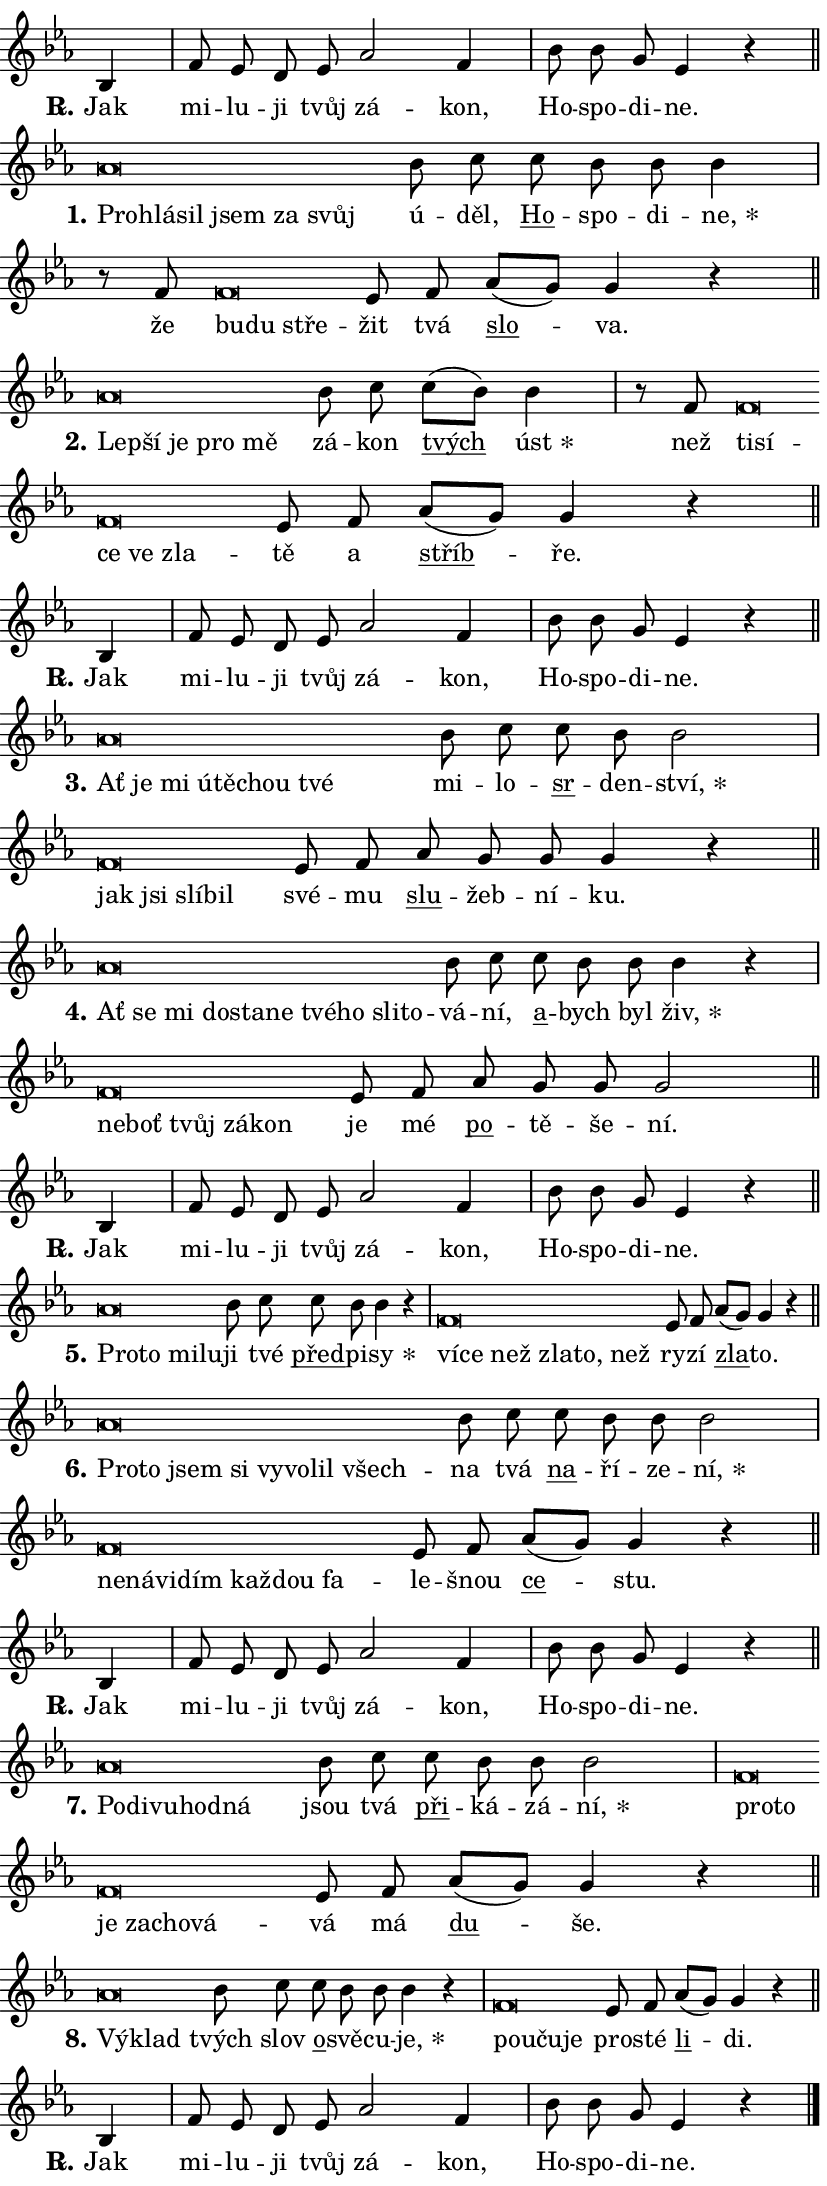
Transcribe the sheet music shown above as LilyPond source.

\version "2.24.0"
\header { tagline = "" }
\paper {
  indent = 0\cm
  top-margin = 0\cm
  right-margin = 0.13\cm % to fit lyric hyphens
  bottom-margin = 0\cm
  left-margin = 0\cm
  paper-width = 14\cm
  page-breaking = #ly:one-page-breaking
  system-system-spacing.basic-distance = #11
  score-system-spacing.basic-distance = #11
  ragged-last = ##f
}


%% Author: Thomas Morley
%% https://lists.gnu.org/archive/html/lilypond-user/2020-05/msg00002.html
#(define (line-position grob)
"Returns position of @var[grob} in current system:
   @code{'start}, if at first time-step
   @code{'end}, if at last time-step
   @code{'middle} otherwise
"
  (let* ((col (ly:item-get-column grob))
         (ln (ly:grob-object col 'left-neighbor))
         (rn (ly:grob-object col 'right-neighbor))
         (col-to-check-left (if (ly:grob? ln) ln col))
         (col-to-check-right (if (ly:grob? rn) rn col))
         (break-dir-left
           (and
             (ly:grob-property col-to-check-left 'non-musical #f)
             (ly:item-break-dir col-to-check-left)))
         (break-dir-right
           (and
             (ly:grob-property col-to-check-right 'non-musical #f)
             (ly:item-break-dir col-to-check-right))))
        (cond ((eqv? 1 break-dir-left) 'start)
              ((eqv? -1 break-dir-right) 'end)
              (else 'middle))))

#(define (tranparent-at-line-position vctor)
  (lambda (grob)
  "Relying on @code{line-position} select the relevant enry from @var{vctor}.
Used to determine transparency,"
    (case (line-position grob)
      ((end) (not (vector-ref vctor 0)))
      ((middle) (not (vector-ref vctor 1)))
      ((start) (not (vector-ref vctor 2))))))

noteHeadBreakVisibility =
#(define-music-function (break-visibility)(vector?)
"Makes @code{NoteHead}s transparent relying on @var{break-visibility}"
#{
  \override NoteHead.transparent =
    #(tranparent-at-line-position break-visibility)
#})

#(define delete-ledgers-for-transparent-note-heads
  (lambda (grob)
    "Reads whether a @code{NoteHead} is transparent.
If so this @code{NoteHead} is removed from @code{'note-heads} from
@var{grob}, which is supposed to be @code{LedgerLineSpanner}.
As a result ledgers are not printed for this @code{NoteHead}"
    (let* ((nhds-array (ly:grob-object grob 'note-heads))
           (nhds-list
             (if (ly:grob-array? nhds-array)
                 (ly:grob-array->list nhds-array)
                 '()))
           ;; Relies on the transparent-property being done before
           ;; Staff.LedgerLineSpanner.after-line-breaking is executed.
           ;; This is fragile ...
           (to-keep
             (remove
               (lambda (nhd)
                 (ly:grob-property nhd 'transparent #f))
               nhds-list)))
      ;; TODO find a better method to iterate over grob-arrays, similiar
      ;; to filter/remove etc for lists
      ;; For now rebuilt from scratch
      (set! (ly:grob-object grob 'note-heads)  '())
      (for-each
        (lambda (nhd)
          (ly:pointer-group-interface::add-grob grob 'note-heads nhd))
        to-keep))))

squashNotes = {
  \override NoteHead.X-extent = #'(-0.2 . 0.2)
  \override NoteHead.Y-extent = #'(-0.75 . 0)
  \override NoteHead.stencil =
    #(lambda (grob)
       (let ((pos (ly:grob-property grob 'staff-position)))
         (begin
           (if (< pos -7) (display "ERROR: Lower brevis then expected\n") (display ""))
           (if (<= pos -6) ly:text-interface::print ly:note-head::print))))
}
unSquashNotes = {
  \revert NoteHead.X-extent
  \revert NoteHead.Y-extent
  \revert NoteHead.stencil
}

hideNotes = \noteHeadBreakVisibility #begin-of-line-visible
unHideNotes = \noteHeadBreakVisibility #all-visible

% work-around for resetting accidentals
% https://lilypond.org/doc/v2.23/Documentation/notation/displaying-rhythms#unmetered-music
cadenzaMeasure = {
  \cadenzaOff
  \partial 1024 s1024
  \cadenzaOn
}

#(define-markup-command (accent layout props text) (markup?)
  "Underline accented syllable"
  (interpret-markup layout props
    #{\markup \override #'(offset . 4.3) \underline { #text }#}))

responsum = \markup \concat {
  "R" \hspace #-1.05 \path #0.1 #'((moveto 0 0.07) (lineto 0.9 0.8)) \hspace #0.05 "."
}

spaceSize = #0.6828661417322834 % exact space size for TeX Gyre Schola

\layout {
  \context {
    \Staff
    \remove "Time_signature_engraver"
    \override LedgerLineSpanner.after-line-breaking = #delete-ledgers-for-transparent-note-heads
  }
  \context {
    \Lyrics {
      \override LyricSpace.minimum-distance = \spaceSize
      \override LyricText.font-name = #"TeX Gyre Schola"
      \override LyricText.font-size = 1
      \override StanzaNumber.font-name = #"TeX Gyre Schola Bold"
      \override StanzaNumber.font-size = 1
    }
  }
  \context {
    \Score 
    \override NoteHead.text =
      #(lambda (grob) 
        (let ((pos (ly:grob-property grob 'staff-position)))
          #{\markup {
            \combine
              \halign #-0.55 \raise #(if (= pos -6) 0 0.5) \override #'(thickness . 2) \draw-line #'(3.2 . 0)
              \musicglyph "noteheads.sM1"
          }#}))
  }
}

% magnetic-lyrics.ily
%
%   written by
%     Jean Abou Samra <jean@abou-samra.fr>
%     Werner Lemberg <wl@gnu.org>
%
%   adapted by
%     Jiri Hon <jiri.hon@gmail.com>
%
% Version 2022-Apr-15

% https://www.mail-archive.com/lilypond-user@gnu.org/msg149350.html

#(define (Left_hyphen_pointer_engraver context)
   "Collect syllable-hyphen-syllable occurrences in lyrics and store
them in properties.  This engraver only looks to the left.  For
example, if the lyrics input is @code{foo -- bar}, it does the
following.

@itemize @bullet
@item
Set the @code{text} property of the @code{LyricHyphen} grob between
@q{foo} and @q{bar} to @code{foo}.

@item
Set the @code{left-hyphen} property of the @code{LyricText} grob with
text @q{foo} to the @code{LyricHyphen} grob between @q{foo} and
@q{bar}.
@end itemize

Use this auxiliary engraver in combination with the
@code{lyric-@/text::@/apply-@/magnetic-@/offset!} hook."
   (let ((hyphen #f)
         (text #f))
     (make-engraver
      (acknowledgers
       ((lyric-syllable-interface engraver grob source-engraver)
        (set! text grob)))
      (end-acknowledgers
       ((lyric-hyphen-interface engraver grob source-engraver)
        ;(when (not (grob::has-interface grob 'lyric-space-interface))
          (set! hyphen grob)));)
      ((stop-translation-timestep engraver)
       (when (and text hyphen)
         (ly:grob-set-object! text 'left-hyphen hyphen))
       (set! text #f)
       (set! hyphen #f)))))

#(define (lyric-text::apply-magnetic-offset! grob)
   "If the space between two syllables is less than the value in
property @code{LyricText@/.details@/.squash-threshold}, move the right
syllable to the left so that it gets concatenated with the left
syllable.

Use this function as a hook for
@code{LyricText@/.after-@/line-@/breaking} if the
@code{Left_@/hyphen_@/pointer_@/engraver} is active."
   (let ((hyphen (ly:grob-object grob 'left-hyphen #f)))
     (when hyphen
       (let ((left-text (ly:spanner-bound hyphen LEFT)))
         (when (grob::has-interface left-text 'lyric-syllable-interface)
           (let* ((common (ly:grob-common-refpoint grob left-text X))
                  (this-x-ext (ly:grob-extent grob common X))
                  (left-x-ext
                   (begin
                     ;; Trigger magnetism for left-text.
                     (ly:grob-property left-text 'after-line-breaking)
                     (ly:grob-extent left-text common X)))
                  ;; `delta` is the gap width between two syllables.
                  (delta (- (interval-start this-x-ext)
                            (interval-end left-x-ext)))
                  (details (ly:grob-property grob 'details))
                  (threshold (assoc-get 'squash-threshold details 0.2)))
             (when (< delta threshold)
               (let* (;; We have to manipulate the input text so that
                      ;; ligatures crossing syllable boundaries are not
                      ;; disabled.  For languages based on the Latin
                      ;; script this is essentially a beautification.
                      ;; However, for non-Western scripts it can be a
                      ;; necessity.
                      (lt (ly:grob-property left-text 'text))
                      (rt (ly:grob-property grob 'text))
                      (is-space (grob::has-interface hyphen 'lyric-space-interface))
                      (space (if is-space " " ""))
                      (extra-delta (if is-space spaceSize 0))
                      ;; Append new syllable.
                      (ltrt-space (if (and (string? lt) (string? rt))
                                (string-append lt space rt)
                                (make-concat-markup (list lt space rt))))
                      ;; Right-align `ltrt` to the right side.
                      (ltrt-space-markup (grob-interpret-markup
                               grob
                               (make-translate-markup
                                (cons (interval-length this-x-ext) 0)
                                (make-right-align-markup ltrt-space)))))
                 (begin
                   ;; Don't print `left-text`.
                   (ly:grob-set-property! left-text 'stencil #f)
                   ;; Set text and stencil (which holds all collected
                   ;; syllables so far) and shift it to the left.
                   (ly:grob-set-property! grob 'text ltrt-space)
                   (ly:grob-set-property! grob 'stencil ltrt-space-markup)
                   (ly:grob-translate-axis! grob (- (- delta extra-delta)) X))))))))))


#(define (lyric-hyphen::displace-bounds-first grob)
   ;; Make very sure this callback isn't triggered too early.
   (let ((left (ly:spanner-bound grob LEFT))
         (right (ly:spanner-bound grob RIGHT)))
     (ly:grob-property left 'after-line-breaking)
     (ly:grob-property right 'after-line-breaking)
     (ly:lyric-hyphen::print grob)))

squashThreshold = #0.4

\layout {
  \context {
    \Lyrics
    \consists #Left_hyphen_pointer_engraver
    \override LyricText.after-line-breaking =
      #lyric-text::apply-magnetic-offset!
    \override LyricHyphen.stencil = #lyric-hyphen::displace-bounds-first
    \override LyricText.details.squash-threshold = \squashThreshold
    \override LyricHyphen.minimum-distance = 0
    \override LyricHyphen.minimum-length = \squashThreshold
  }
}

squashText = \override LyricText.details.squash-threshold = 9999
unSquashText = \override LyricText.details.squash-threshold = \squashThreshold

leftText = \override LyricText.self-alignment-X = #LEFT
unLeftText = \revert LyricText.self-alignment-X

starOffset = #(lambda (grob) 
                (let ((x_offset (ly:self-alignment-interface::aligned-on-x-parent grob)))
                  (if (= x_offset 0) 0 (+ x_offset 1.2))))

star = #(define-music-function (syllable)(string?)
"Append star separator at the end of a syllable"
#{
  \once \override LyricText.X-offset = #starOffset
  \lyricmode { \markup {
    #syllable
    \override #'((font-name . "TeX Gyre Schola Bold")) \hspace #0.2 \lower #0.65 \larger "*"
  } }
#})

starAccent = #(define-music-function (syllable)(string?)
"Append star separator at the end of a syllable and make accent"
#{
  \once \override LyricText.X-offset = #starOffset
  \lyricmode { \markup {
    \accent #syllable
    \override #'((font-name . "TeX Gyre Schola Bold")) \hspace #0.2 \lower #0.65 \larger "*"
  } }
#})

breath = #(define-music-function (syllable)(string?)
"Append breathing indicator at the end of a syllable"
#{
  \lyricmode { \markup { #syllable "+" } }
#})

optionalBreath = #(define-music-function (syllable)(string?)
"Append optional breathing indicator at the end of a syllable"
#{
  \lyricmode { \markup { #syllable "(+)" } }
#})


\score {
    <<
        \new Voice = "melody" { \cadenzaOn \key es \major \relative { bes4 \cadenzaMeasure \bar "|" f'8 es d es as2 f4 \cadenzaMeasure \bar "|" bes8 bes g es4 r \cadenzaMeasure \bar "||" \break } }
        \new Lyrics \lyricsto "melody" { \lyricmode { \set stanza = \responsum
Jak mi -- lu -- ji tvůj zá -- kon, Ho -- spo -- di -- ne. } }
    >>
    \layout {}
}

\score {
    <<
        \new Voice = "melody" { \cadenzaOn \key es \major \relative { \squashNotes as'\breve*1/16 \hideNotes \breve*1/16 \bar "" \breve*1/16 \bar "" \breve*1/16 \bar "" \breve*1/16 \breve*1/16 \bar "" \unHideNotes \unSquashNotes bes8 c \bar "" c bes bes bes4 \cadenzaMeasure \bar "|" r8 f8 \squashNotes f\breve*1/16 \hideNotes \breve*1/16 \breve*1/16 \bar "" \unHideNotes \unSquashNotes es8 f \bar "" as[( g)] g4 r \cadenzaMeasure \bar "||" \break } }
        \new Lyrics \lyricsto "melody" { \lyricmode { \set stanza = "1."
\leftText Pro -- \squashText hlá -- sil jsem za svůj \unLeftText \unSquashText ú -- děl, \markup \accent Ho -- spo -- di -- \star ne, že \leftText bu -- \squashText du stře -- \unLeftText \unSquashText žit tvá \markup \accent slo -- va. } }
    >>
    \layout {}
}

\score {
    <<
        \new Voice = "melody" { \cadenzaOn \key es \major \relative { \squashNotes as'\breve*1/16 \hideNotes \breve*1/16 \bar "" \breve*1/16 \bar "" \breve*1/16 \breve*1/16 \bar "" \unHideNotes \unSquashNotes bes8 c \bar "" c[( bes)] bes4 \cadenzaMeasure \bar "|" r8 f8 \squashNotes f\breve*1/16 \hideNotes \breve*1/16 \bar "" \breve*1/16 \bar "" \breve*1/16 \breve*1/16 \bar "" \unHideNotes \unSquashNotes es8 f \bar "" as[( g)] g4 r \cadenzaMeasure \bar "||" \break } }
        \new Lyrics \lyricsto "melody" { \lyricmode { \set stanza = "2."
\leftText Lep -- \squashText ší je pro mě \unLeftText \unSquashText zá -- kon \markup \accent tvých \star úst než \leftText ti -- \squashText sí -- ce ve zla -- \unLeftText \unSquashText tě a \markup \accent stříb -- ře. } }
    >>
    \layout {}
}

\score {
    <<
        \new Voice = "melody" { \cadenzaOn \key es \major \relative { bes4 \cadenzaMeasure \bar "|" f'8 es d es as2 f4 \cadenzaMeasure \bar "|" bes8 bes g es4 r \cadenzaMeasure \bar "||" \break } }
        \new Lyrics \lyricsto "melody" { \lyricmode { \set stanza = \responsum
Jak mi -- lu -- ji tvůj zá -- kon, Ho -- spo -- di -- ne. } }
    >>
    \layout {}
}

\score {
    <<
        \new Voice = "melody" { \cadenzaOn \key es \major \relative { \squashNotes as'\breve*1/16 \hideNotes \breve*1/16 \bar "" \breve*1/16 \bar "" \breve*1/16 \bar "" \breve*1/16 \bar "" \breve*1/16 \breve*1/16 \bar "" \unHideNotes \unSquashNotes bes8 c \bar "" c bes bes2 \cadenzaMeasure \bar "|" \squashNotes f\breve*1/16 \hideNotes \breve*1/16 \bar "" \breve*1/16 \breve*1/16 \bar "" \unHideNotes \unSquashNotes es8 f \bar "" as g g g4 r \cadenzaMeasure \bar "||" \break } }
        \new Lyrics \lyricsto "melody" { \lyricmode { \set stanza = "3."
\leftText Ať \squashText je mi ú -- tě -- chou tvé \unLeftText \unSquashText mi -- lo -- \markup \accent sr -- den -- \star ství, \leftText jak \squashText jsi slí -- bil \unLeftText \unSquashText své -- mu \markup \accent slu -- žeb -- ní -- ku. } }
    >>
    \layout {}
}

\score {
    <<
        \new Voice = "melody" { \cadenzaOn \key es \major \relative { \squashNotes as'\breve*1/16 \hideNotes \breve*1/16 \bar "" \breve*1/16 \bar "" \breve*1/16 \bar "" \breve*1/16 \bar "" \breve*1/16 \bar "" \breve*1/16 \bar "" \breve*1/16 \bar "" \breve*1/16 \breve*1/16 \bar "" \unHideNotes \unSquashNotes bes8 c \bar "" c bes bes bes4 r \cadenzaMeasure \bar "|" \squashNotes f\breve*1/16 \hideNotes \breve*1/16 \bar "" \breve*1/16 \bar "" \breve*1/16 \breve*1/16 \bar "" \unHideNotes \unSquashNotes es8 f \bar "" as g g g2 \cadenzaMeasure \bar "||" \break } }
        \new Lyrics \lyricsto "melody" { \lyricmode { \set stanza = "4."
\leftText Ať \squashText se mi do -- sta -- ne tvé -- ho sli -- to -- \unLeftText \unSquashText vá -- ní, \markup \accent a -- bych byl \star živ, \leftText ne -- \squashText boť tvůj zá -- kon \unLeftText \unSquashText je mé \markup \accent po -- tě -- še -- ní. } }
    >>
    \layout {}
}

\score {
    <<
        \new Voice = "melody" { \cadenzaOn \key es \major \relative { bes4 \cadenzaMeasure \bar "|" f'8 es d es as2 f4 \cadenzaMeasure \bar "|" bes8 bes g es4 r \cadenzaMeasure \bar "||" \break } }
        \new Lyrics \lyricsto "melody" { \lyricmode { \set stanza = \responsum
Jak mi -- lu -- ji tvůj zá -- kon, Ho -- spo -- di -- ne. } }
    >>
    \layout {}
}

\score {
    <<
        \new Voice = "melody" { \cadenzaOn \key es \major \relative { \squashNotes as'\breve*1/16 \hideNotes \breve*1/16 \bar "" \breve*1/16 \breve*1/16 \bar "" \unHideNotes \unSquashNotes bes8 c \bar "" c bes bes4 r \cadenzaMeasure \bar "|" \squashNotes f\breve*1/16 \hideNotes \breve*1/16 \bar "" \breve*1/16 \bar "" \breve*1/16 \bar "" \breve*1/16 \breve*1/16 \bar "" \unHideNotes \unSquashNotes es8 f \bar "" as[( g)] g4 r \cadenzaMeasure \bar "||" \break } }
        \new Lyrics \lyricsto "melody" { \lyricmode { \set stanza = "5."
\leftText Pro -- \squashText to mi -- lu -- \unLeftText \unSquashText ji tvé \markup \accent před -- pi -- \star sy \leftText ví -- \squashText ce než zla -- to, než \unLeftText \unSquashText ry -- zí \markup \accent zla -- to. } }
    >>
    \layout {}
}

\score {
    <<
        \new Voice = "melody" { \cadenzaOn \key es \major \relative { \squashNotes as'\breve*1/16 \hideNotes \breve*1/16 \bar "" \breve*1/16 \bar "" \breve*1/16 \bar "" \breve*1/16 \bar "" \breve*1/16 \bar "" \breve*1/16 \breve*1/16 \bar "" \unHideNotes \unSquashNotes bes8 c \bar "" c bes bes bes2 \cadenzaMeasure \bar "|" \squashNotes f\breve*1/16 \hideNotes \breve*1/16 \bar "" \breve*1/16 \bar "" \breve*1/16 \bar "" \breve*1/16 \bar "" \breve*1/16 \breve*1/16 \bar "" \unHideNotes \unSquashNotes es8 f \bar "" as[( g)] g4 r \cadenzaMeasure \bar "||" \break } }
        \new Lyrics \lyricsto "melody" { \lyricmode { \set stanza = "6."
\leftText Pro -- \squashText to jsem si vy -- vo -- lil všech -- \unLeftText \unSquashText na tvá \markup \accent na -- ří -- ze -- \star ní, \leftText ne -- \squashText ná -- vi -- dím kaž -- dou fa -- \unLeftText \unSquashText le -- šnou \markup \accent ce -- stu. } }
    >>
    \layout {}
}

\score {
    <<
        \new Voice = "melody" { \cadenzaOn \key es \major \relative { bes4 \cadenzaMeasure \bar "|" f'8 es d es as2 f4 \cadenzaMeasure \bar "|" bes8 bes g es4 r \cadenzaMeasure \bar "||" \break } }
        \new Lyrics \lyricsto "melody" { \lyricmode { \set stanza = \responsum
Jak mi -- lu -- ji tvůj zá -- kon, Ho -- spo -- di -- ne. } }
    >>
    \layout {}
}

\score {
    <<
        \new Voice = "melody" { \cadenzaOn \key es \major \relative { \squashNotes as'\breve*1/16 \hideNotes \breve*1/16 \bar "" \breve*1/16 \bar "" \breve*1/16 \breve*1/16 \bar "" \unHideNotes \unSquashNotes bes8 c \bar "" c bes bes bes2 \cadenzaMeasure \bar "|" \squashNotes f\breve*1/16 \hideNotes \breve*1/16 \bar "" \breve*1/16 \bar "" \breve*1/16 \bar "" \breve*1/16 \breve*1/16 \bar "" \unHideNotes \unSquashNotes es8 f \bar "" as[( g)] g4 r \cadenzaMeasure \bar "||" \break } }
        \new Lyrics \lyricsto "melody" { \lyricmode { \set stanza = "7."
\leftText Po -- \squashText di -- vu -- hod -- ná \unLeftText \unSquashText jsou tvá \markup \accent při -- ká -- zá -- \star ní, \leftText pro -- \squashText to je za -- cho -- vá -- \unLeftText \unSquashText vá má \markup \accent du -- še. } }
    >>
    \layout {}
}

\score {
    <<
        \new Voice = "melody" { \cadenzaOn \key es \major \relative { \squashNotes as'\breve*1/16 \hideNotes \breve*1/16 \bar "" \unHideNotes \unSquashNotes bes8 c \bar "" c bes bes bes4 r \cadenzaMeasure \bar "|" \squashNotes f\breve*1/16 \hideNotes \breve*1/16 \bar "" \breve*1/16 \breve*1/16 \bar "" \unHideNotes \unSquashNotes es8 f \bar "" as[( g)] g4 r \cadenzaMeasure \bar "||" \break } }
        \new Lyrics \lyricsto "melody" { \lyricmode { \set stanza = "8."
\leftText Vý -- \squashText klad \unLeftText \unSquashText tvých slov \markup \accent o -- svě -- cu -- \star je, \leftText po -- \squashText u -- ču -- je \unLeftText \unSquashText pro -- sté \markup \accent li -- di. } }
    >>
    \layout {}
}

\score {
    <<
        \new Voice = "melody" { \cadenzaOn \key es \major \relative { bes4 \cadenzaMeasure \bar "|" f'8 es d es as2 f4 \cadenzaMeasure \bar "|" bes8 bes g es4 r \cadenzaMeasure \bar "||" \break } \bar "|." }
        \new Lyrics \lyricsto "melody" { \lyricmode { \set stanza = \responsum
Jak mi -- lu -- ji tvůj zá -- kon, Ho -- spo -- di -- ne. } }
    >>
    \layout {}
}
